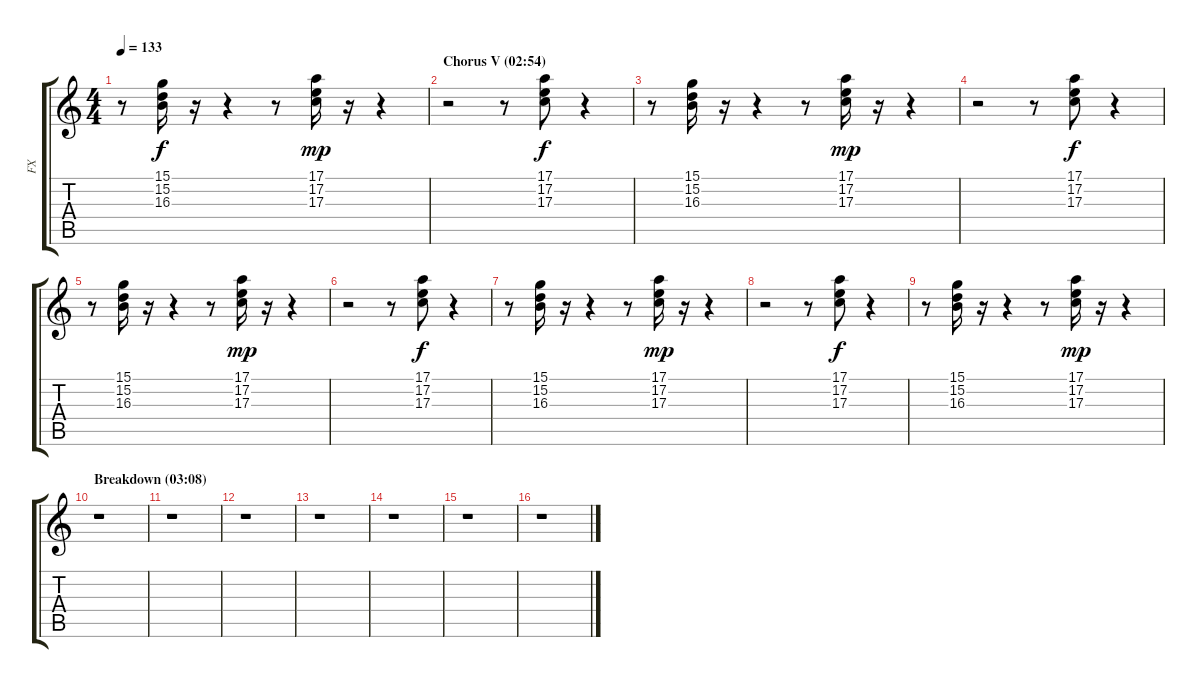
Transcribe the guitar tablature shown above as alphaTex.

\track ("FX" "FX") {instrument electricpiano1}
\staff {score tabs}
\tuning (E4 B3 G3 D3 A2 E2) {hide}
\ts (4 4)
\tempo 133
\clef g2
\ks c
r.8{dy f} (15.1 15.2 16.3).16 r.16 r.4 r.8 (17.1 17.2 17.3).16{dy mp} r.16 r.4 |
\section ("" "Chorus V (02:54)")
r.2 r.8 (17.1 17.2 17.3).8{dy f} r.4 |
r.8 (15.1 15.2 16.3).16 r.16 r.4 r.8 (17.1 17.2 17.3).16{dy mp} r.16 r.4 |
r.2 r.8 (17.1 17.2 17.3).8{dy f} r.4 |
r.8 (15.1 15.2 16.3).16 r.16 r.4 r.8 (17.1 17.2 17.3).16{dy mp} r.16 r.4 |
r.2 r.8 (17.1 17.2 17.3).8{dy f} r.4 |
r.8 (15.1 15.2 16.3).16 r.16 r.4 r.8 (17.1 17.2 17.3).16{dy mp} r.16 r.4 |
r.2 r.8 (17.1 17.2 17.3).8{dy f} r.4 |
r.8 (15.1 15.2 16.3).16 r.16 r.4 r.8 (17.1 17.2 17.3).16{dy mp} r.16 r.4 |
\section ("" "Breakdown (03:08)")
r.1 |
r.1 |
r.1 |
r.1 |
r.1 |
r.1 |
r.1
